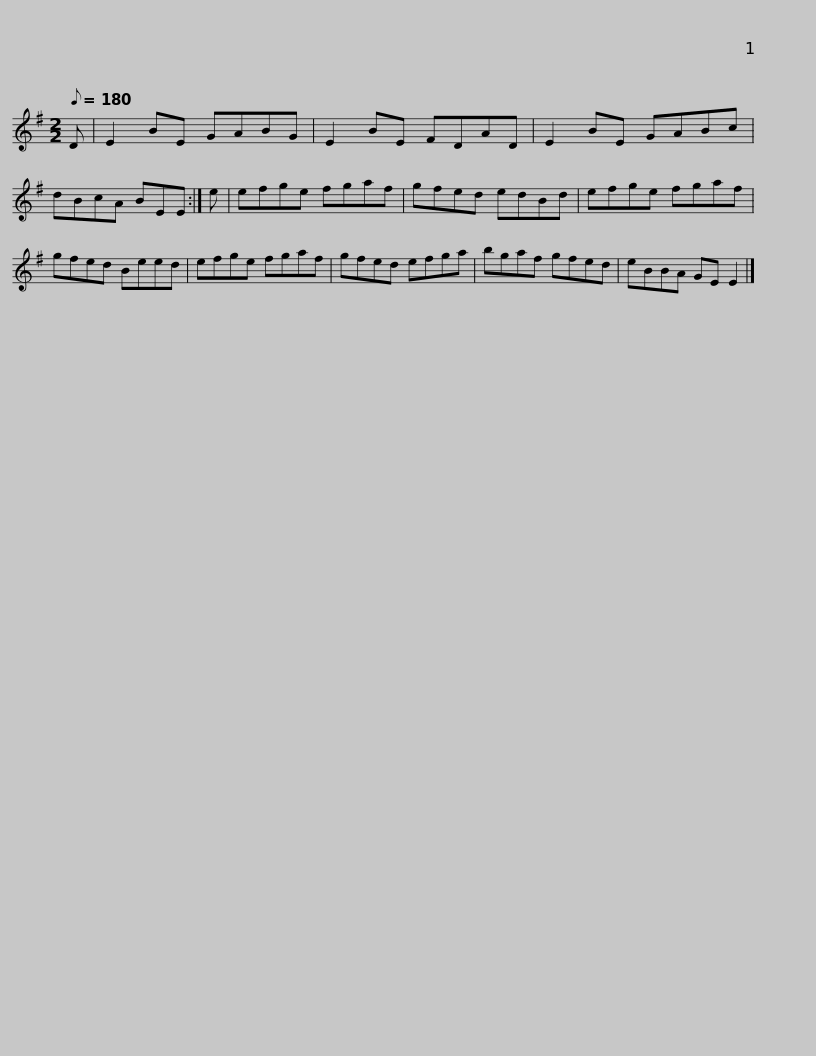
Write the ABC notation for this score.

X:1
L:1/8
Q:1/8=180
M:2/2
I:linebreak $
K:Emin
V:1 treble
V:1
 D | E2 BE GABG | E2 BE FDAD | E2 BE GABc | dBcA BEE :| %5
 e | efge fgaf |$ gfed edBd | efge fgaf | gfed Beed | %10
 efge fgaf | gfed efga |$ bgaf gfed | eBBA GE E2 |] %14
